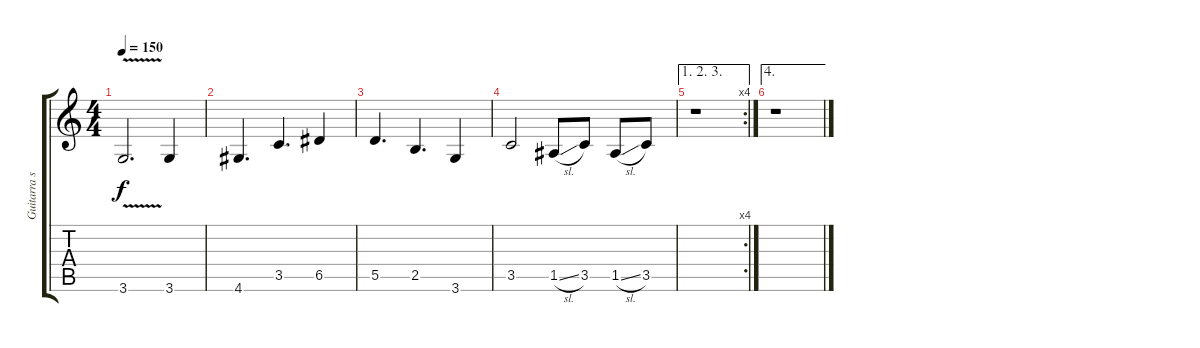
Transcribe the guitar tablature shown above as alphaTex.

\track ("Guitarra solista" "Guitarra s") {instrument acousticguitarsteel}
\staff {score tabs}
\tuning (E4 B3 G3 D3 A2 E2) {hide}
\ts (4 4)
\tempo 150
\clef g2
\ks c
3.6{v}.2{d dy f} 3.6.4 |
4.6.4{d} 3.5.4{d} 6.5.4 |
5.5.4{d} 2.5.4{d} 3.6.4 |
3.5.2 1.5{sl}.8 3.5.8 1.5{sl}.8 3.5.8 |
\ae (1 2 3)
\rc 4
r.1 |
\ae 4
r.1
